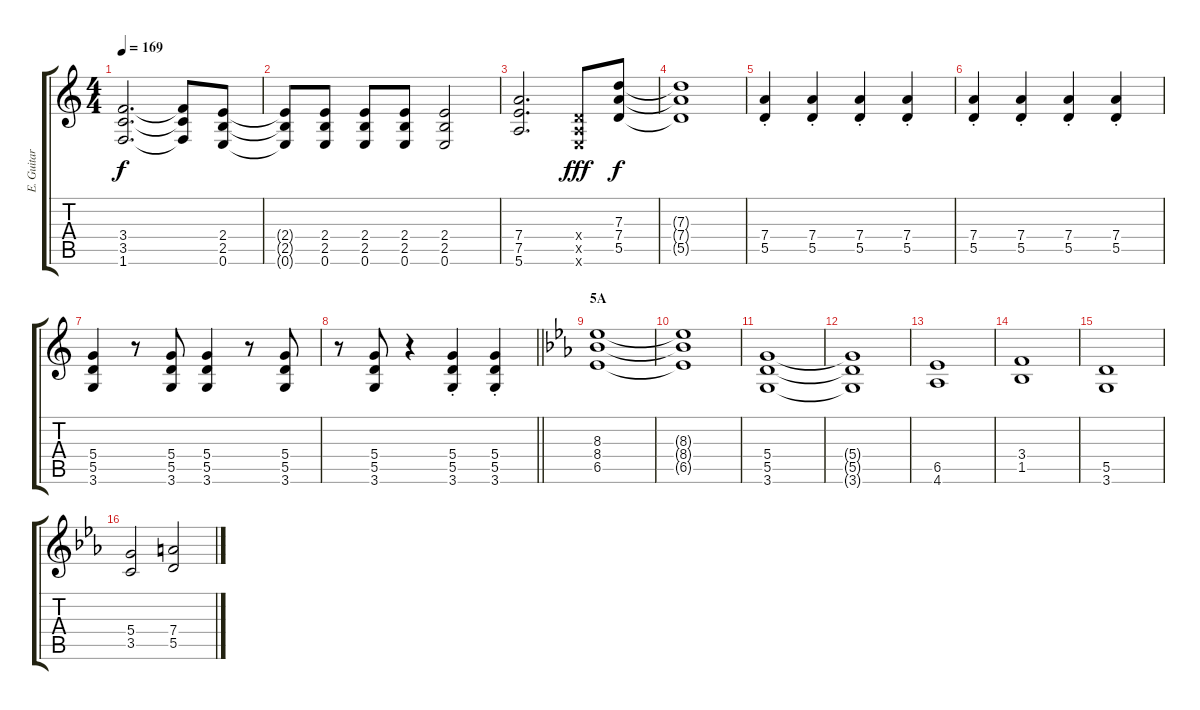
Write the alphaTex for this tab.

\track ("E. Guitar II" "E. Guitar ") {instrument overdrivenguitar}
\staff {score tabs}
\tuning (E4 B3 G3 D3 A2 E2) {hide}
\ts (4 4)
\tempo 169
\clef g2
\ks c
(3.4 3.5 1.6).2{d dy f} (3.4{t} 3.5{t} 1.6{t}).8 (2.4 2.5 0.6).8 |
(2.4{t} 2.5{t} 0.6{t}).8 (2.4 2.5 0.6).8 (2.4 2.5 0.6).8 (2.4 2.5 0.6).8 (2.4 2.5 0.6).2 |
(7.4 7.5 5.6).2{d} (0.4{x} 0.5{x} 0.6{x}).8{dy fff} (7.3 7.4 5.5).8{dy f} |
(7.3{t} 7.4{t} 5.5{t}).1 |
(7.4{st} 5.5{st}).4 (7.4{st} 5.5{st}).4 (7.4{st} 5.5{st}).4 (7.4{st} 5.5{st}).4 |
(7.4{st} 5.5{st}).4 (7.4{st} 5.5{st}).4 (7.4{st} 5.5{st}).4 (7.4{st} 5.5{st}).4 |
(5.4 5.5 3.6).4 r.8 (5.4 5.5 3.6).8 (5.4 5.5 3.6).4 r.8 (5.4 5.5 3.6).8 |
\barLineRight lightlight
r.8 (5.4 5.5 3.6).8 r.4 (5.4{st} 5.5{st} 3.6{st}).4 (5.4{st} 5.5{st} 3.6{st}).4 |
\section ("" "5A")
\ks eb
(8.3 8.4 6.5).1 |
(8.3{t} 8.4{t} 6.5{t}).1 |
(5.4 5.5 3.6).1 |
(5.4{t} 5.5{t} 3.6{t}).1 |
(6.5 4.6).1 |
(3.4 1.5).1 |
(5.5 3.6).1 |
(5.4 3.5).2 (7.4 5.5).2
